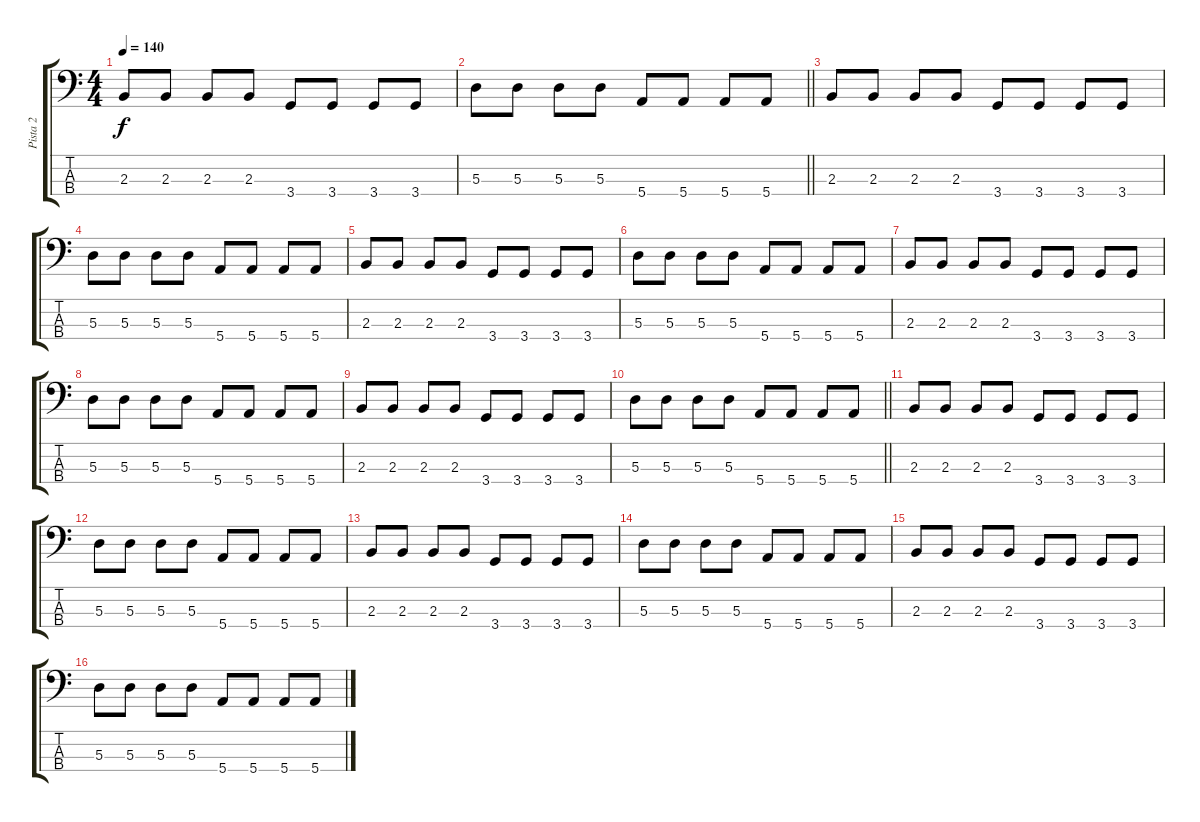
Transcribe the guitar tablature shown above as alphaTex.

\track ("Pista 2" "Pista 2") {instrument electricbasspick}
\staff {score tabs}
\tuning (G2 D2 A1 E1) {hide}
\ts (4 4)
\tempo 140
\clef f4
\ks c
2.3.8{dy f} 2.3.8 2.3.8 2.3.8 3.4.8 3.4.8 3.4.8 3.4.8 |
\barLineRight lightlight
5.3.8 5.3.8 5.3.8 5.3.8 5.4.8 5.4.8 5.4.8 5.4.8 |
2.3.8 2.3.8 2.3.8 2.3.8 3.4.8 3.4.8 3.4.8 3.4.8 |
5.3.8 5.3.8 5.3.8 5.3.8 5.4.8 5.4.8 5.4.8 5.4.8 |
2.3.8 2.3.8 2.3.8 2.3.8 3.4.8 3.4.8 3.4.8 3.4.8 |
5.3.8 5.3.8 5.3.8 5.3.8 5.4.8 5.4.8 5.4.8 5.4.8 |
2.3.8 2.3.8 2.3.8 2.3.8 3.4.8 3.4.8 3.4.8 3.4.8 |
5.3.8 5.3.8 5.3.8 5.3.8 5.4.8 5.4.8 5.4.8 5.4.8 |
2.3.8 2.3.8 2.3.8 2.3.8 3.4.8 3.4.8 3.4.8 3.4.8 |
\barLineRight lightlight
5.3.8 5.3.8 5.3.8 5.3.8 5.4.8 5.4.8 5.4.8 5.4.8 |
2.3.8 2.3.8 2.3.8 2.3.8 3.4.8 3.4.8 3.4.8 3.4.8 |
5.3.8 5.3.8 5.3.8 5.3.8 5.4.8 5.4.8 5.4.8 5.4.8 |
2.3.8 2.3.8 2.3.8 2.3.8 3.4.8 3.4.8 3.4.8 3.4.8 |
5.3.8 5.3.8 5.3.8 5.3.8 5.4.8 5.4.8 5.4.8 5.4.8 |
2.3.8 2.3.8 2.3.8 2.3.8 3.4.8 3.4.8 3.4.8 3.4.8 |
5.3.8 5.3.8 5.3.8 5.3.8 5.4.8 5.4.8 5.4.8 5.4.8
